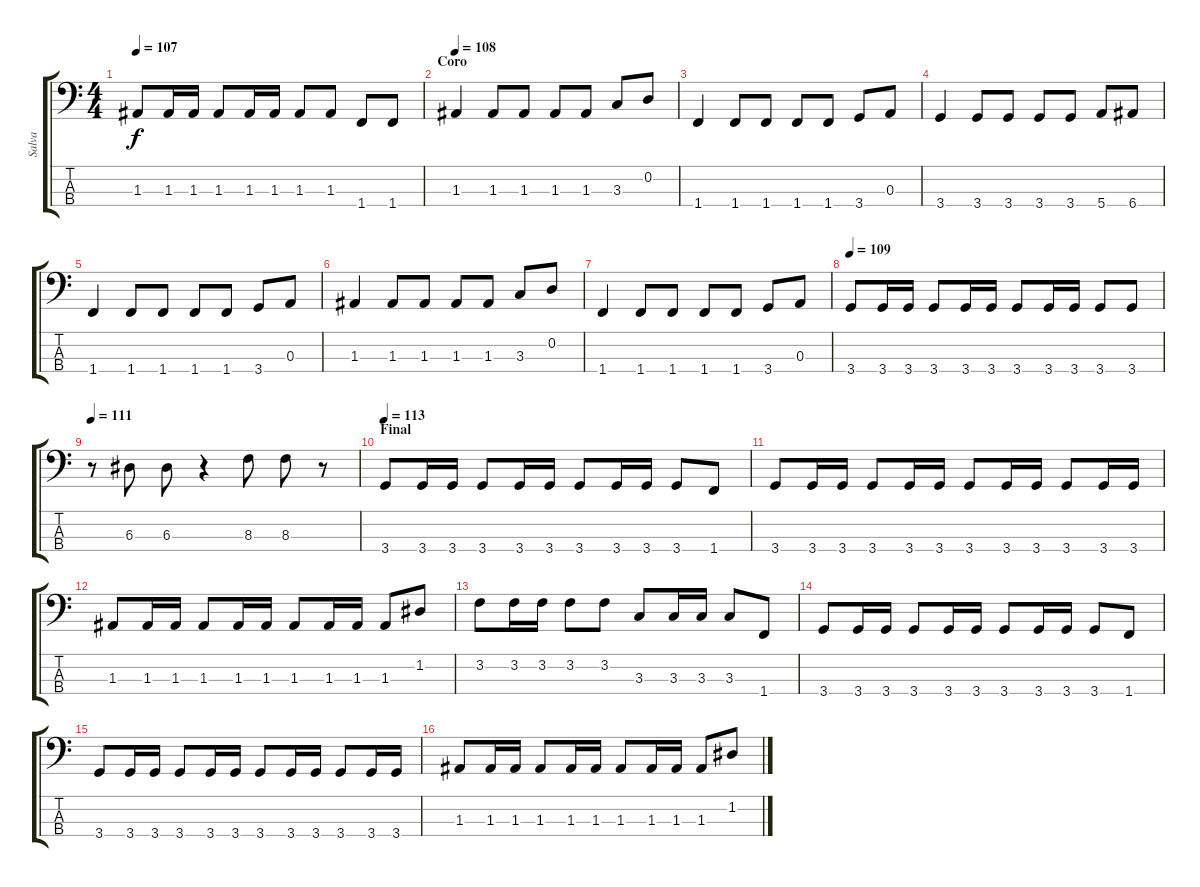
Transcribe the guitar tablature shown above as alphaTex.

\track ("Salva" "Salva") {instrument electricbassfinger}
\staff {score tabs}
\tuning (G2 D2 A1 E1) {hide}
\ts (4 4)
\tempo 107
\clef f4
\ks c
1.3.8{dy f} 1.3.16 1.3.16 1.3.8 1.3.16 1.3.16 1.3.8 1.3.8 1.4.8 1.4.8 |
\section ("" "Coro")
\tempo 108
1.3.4 1.3.8 1.3.8 1.3.8 1.3.8 3.3.8 0.2.8 |
1.4.4 1.4.8 1.4.8 1.4.8 1.4.8 3.4.8 0.3.8 |
3.4.4 3.4.8 3.4.8 3.4.8 3.4.8 5.4.8 6.4.8 |
1.4.4 1.4.8 1.4.8 1.4.8 1.4.8 3.4.8 0.3.8 |
1.3.4 1.3.8 1.3.8 1.3.8 1.3.8 3.3.8 0.2.8 |
1.4.4 1.4.8 1.4.8 1.4.8 1.4.8 3.4.8 0.3.8 |
\tempo 109
3.4.8 3.4.16 3.4.16 3.4.8 3.4.16 3.4.16 3.4.8 3.4.16 3.4.16 3.4.8 3.4.8 |
\tempo 111
r.8 6.3.8 6.3.8 r.4 8.3.8 8.3.8 r.8 |
\section ("" "Final")
\tempo 113
3.4.8{volume 16} 3.4.16 3.4.16 3.4.8 3.4.16 3.4.16 3.4.8 3.4.16 3.4.16 3.4.8 1.4.8 |
3.4.8 3.4.16 3.4.16 3.4.8 3.4.16 3.4.16 3.4.8 3.4.16 3.4.16 3.4.8 3.4.16 3.4.16 |
1.3.8 1.3.16 1.3.16 1.3.8 1.3.16 1.3.16 1.3.8 1.3.16 1.3.16 1.3.8 1.2.8 |
3.2.8 3.2.16 3.2.16 3.2.8 3.2.8 3.3.8 3.3.16 3.3.16 3.3.8 1.4.8 |
3.4.8 3.4.16 3.4.16 3.4.8 3.4.16 3.4.16 3.4.8 3.4.16 3.4.16 3.4.8 1.4.8 |
3.4.8 3.4.16 3.4.16 3.4.8 3.4.16 3.4.16 3.4.8 3.4.16 3.4.16 3.4.8 3.4.16 3.4.16 |
1.3.8 1.3.16 1.3.16 1.3.8 1.3.16 1.3.16 1.3.8 1.3.16 1.3.16 1.3.8 1.2.8
